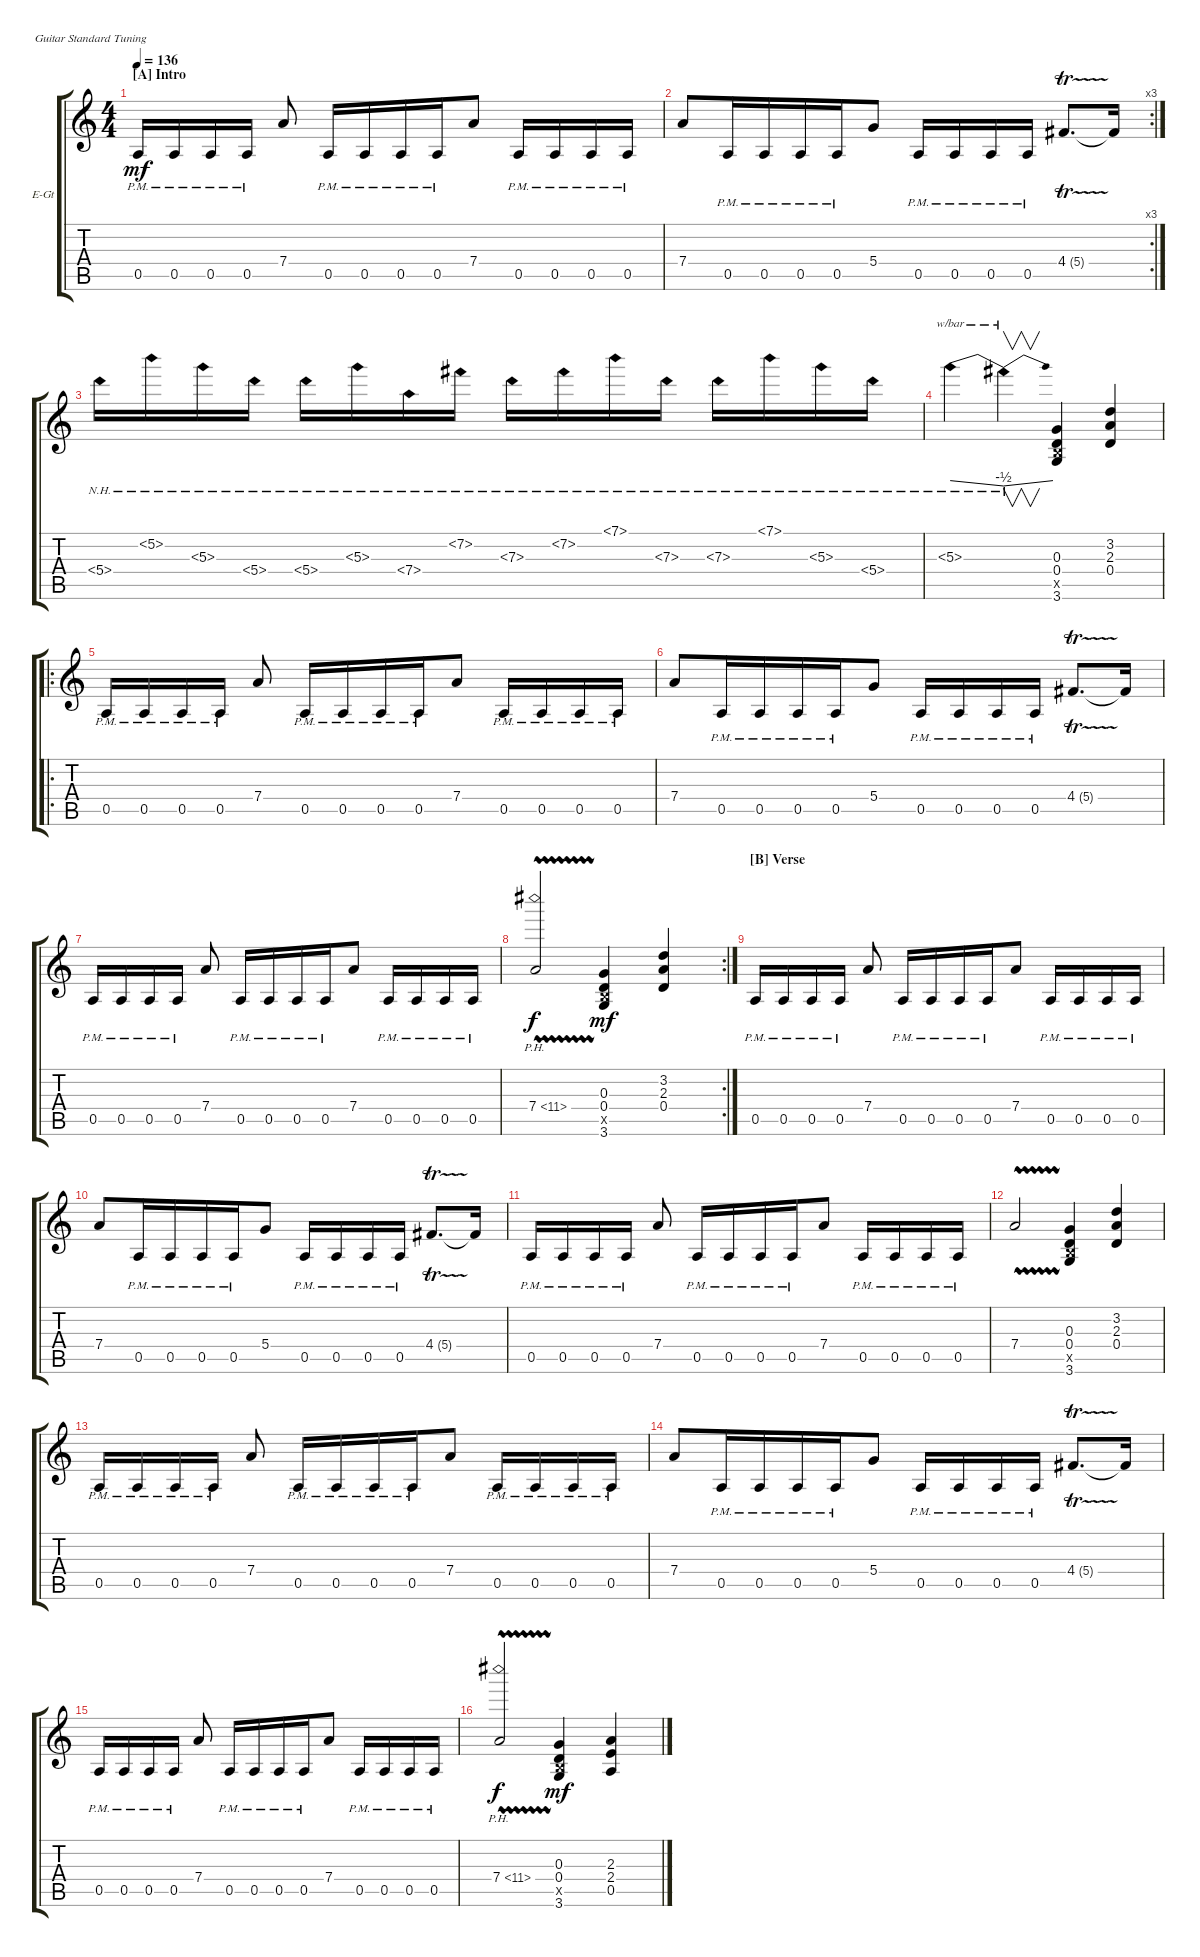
\defaultSystemsLayout 4
\bracketExtendMode groupsimilarinstruments
\firstSystemTrackNameOrientation horizontal
\otherSystemsTrackNameOrientation horizontal
\track ("Electric Guitar" "E-Gt") {instrument distortionguitar}
\staff {score tabs}
\tuning (E4 B3 G3 D3 A2 E2)
\ts (4 4)
\section ("A" "Intro")
\tempo 136
\clef g2
\ks c
0.5{pm}.16{dy mf instrument distortionguitar} 0.5{pm}.16 0.5{pm}.16 0.5{pm}.16 7.4.8{beam split} 0.5{pm}.16 0.5{pm}.16{beam merge} 0.5{pm}.16 0.5{pm}.16 7.4.8 0.5{pm}.16 0.5{pm}.16{beam merge} 0.5{pm}.16 0.5{pm}.16 |
\rc 3
7.4.8 0.5{pm}.16 0.5{pm}.16{beam merge} 0.5{pm}.16 0.5{pm}.16 5.4.8 0.5{pm}.16 0.5{pm}.16{beam merge} 0.5{pm}.16 0.5{pm}.16 4.4{tr (5 16)}.8{d} 4.4{t}.16 |
5.4{nh}.16 5.2{nh}.16 5.3{nh}.16 5.4{nh}.16 5.4{nh}.16 5.3{nh}.16 7.4{nh}.16 7.2{nh}.16 7.3{nh}.16 7.2{nh}.16 7.1{nh}.16 7.3{nh}.16 7.3{nh}.16 7.1{nh}.16 5.3{nh}.16 5.4{nh}.16 |
5.3{nh}.4{tbe (dive default 0 0 45 -2)} 5.3{nh t}.4{v tbe (dive default 0.6 -2 10.799999999999999 0)} (3.6 2.5{x} 0.4 0.3).4 (3.2 2.3 0.4).4 |
\ro
0.5{pm}.16 0.5{pm}.16 0.5{pm}.16 0.5{pm}.16 7.4.8{beam split} 0.5{pm}.16 0.5{pm}.16{beam merge} 0.5{pm}.16 0.5{pm}.16 7.4.8 0.5{pm}.16 0.5{pm}.16{beam merge} 0.5{pm}.16 0.5{pm}.16 |
7.4.8 0.5{pm}.16 0.5{pm}.16{beam merge} 0.5{pm}.16 0.5{pm}.16 5.4.8 0.5{pm}.16 0.5{pm}.16{beam merge} 0.5{pm}.16 0.5{pm}.16 4.4{tr (5 16)}.8{d} 4.4{t}.16 |
0.5{pm}.16 0.5{pm}.16 0.5{pm}.16 0.5{pm}.16 7.4.8{beam split} 0.5{pm}.16 0.5{pm}.16{beam merge} 0.5{pm}.16 0.5{pm}.16 7.4.8 0.5{pm}.16 0.5{pm}.16{beam merge} 0.5{pm}.16 0.5{pm}.16 |
\rc 2
7.4{ph 4 vw}.2{dy f} (3.6 2.5{x} 0.4 0.3).4{dy mf} (3.2 2.3 0.4).4 |
\section ("B" "Verse")
0.5{pm}.16 0.5{pm}.16 0.5{pm}.16 0.5{pm}.16 7.4.8{beam split} 0.5{pm}.16 0.5{pm}.16{beam merge} 0.5{pm}.16 0.5{pm}.16 7.4.8 0.5{pm}.16 0.5{pm}.16{beam merge} 0.5{pm}.16 0.5{pm}.16 |
7.4.8 0.5{pm}.16 0.5{pm}.16{beam merge} 0.5{pm}.16 0.5{pm}.16 5.4.8 0.5{pm}.16 0.5{pm}.16{beam merge} 0.5{pm}.16 0.5{pm}.16 4.4{tr (5 16)}.8{d} 4.4{t}.16 |
0.5{pm}.16 0.5{pm}.16 0.5{pm}.16 0.5{pm}.16 7.4.8{beam split} 0.5{pm}.16 0.5{pm}.16{beam merge} 0.5{pm}.16 0.5{pm}.16 7.4.8 0.5{pm}.16 0.5{pm}.16{beam merge} 0.5{pm}.16 0.5{pm}.16 |
7.4{vw}.2 (3.6 2.5{x} 0.4 0.3).4 (3.2 2.3 0.4).4 |
0.5{pm}.16 0.5{pm}.16 0.5{pm}.16 0.5{pm}.16 7.4.8{beam split} 0.5{pm}.16 0.5{pm}.16{beam merge} 0.5{pm}.16 0.5{pm}.16 7.4.8 0.5{pm}.16 0.5{pm}.16{beam merge} 0.5{pm}.16 0.5{pm}.16 |
7.4.8 0.5{pm}.16 0.5{pm}.16{beam merge} 0.5{pm}.16 0.5{pm}.16 5.4.8 0.5{pm}.16 0.5{pm}.16{beam merge} 0.5{pm}.16 0.5{pm}.16 4.4{tr (5 16)}.8{d} 4.4{t}.16 |
0.5{pm}.16 0.5{pm}.16 0.5{pm}.16 0.5{pm}.16 7.4.8{beam split} 0.5{pm}.16 0.5{pm}.16{beam merge} 0.5{pm}.16 0.5{pm}.16 7.4.8 0.5{pm}.16 0.5{pm}.16{beam merge} 0.5{pm}.16 0.5{pm}.16 |
7.4{ph 4 vw}.2{dy f} (3.6 2.5{x} 0.4 0.3).4{dy mf} (2.3 2.4 0.5).4
